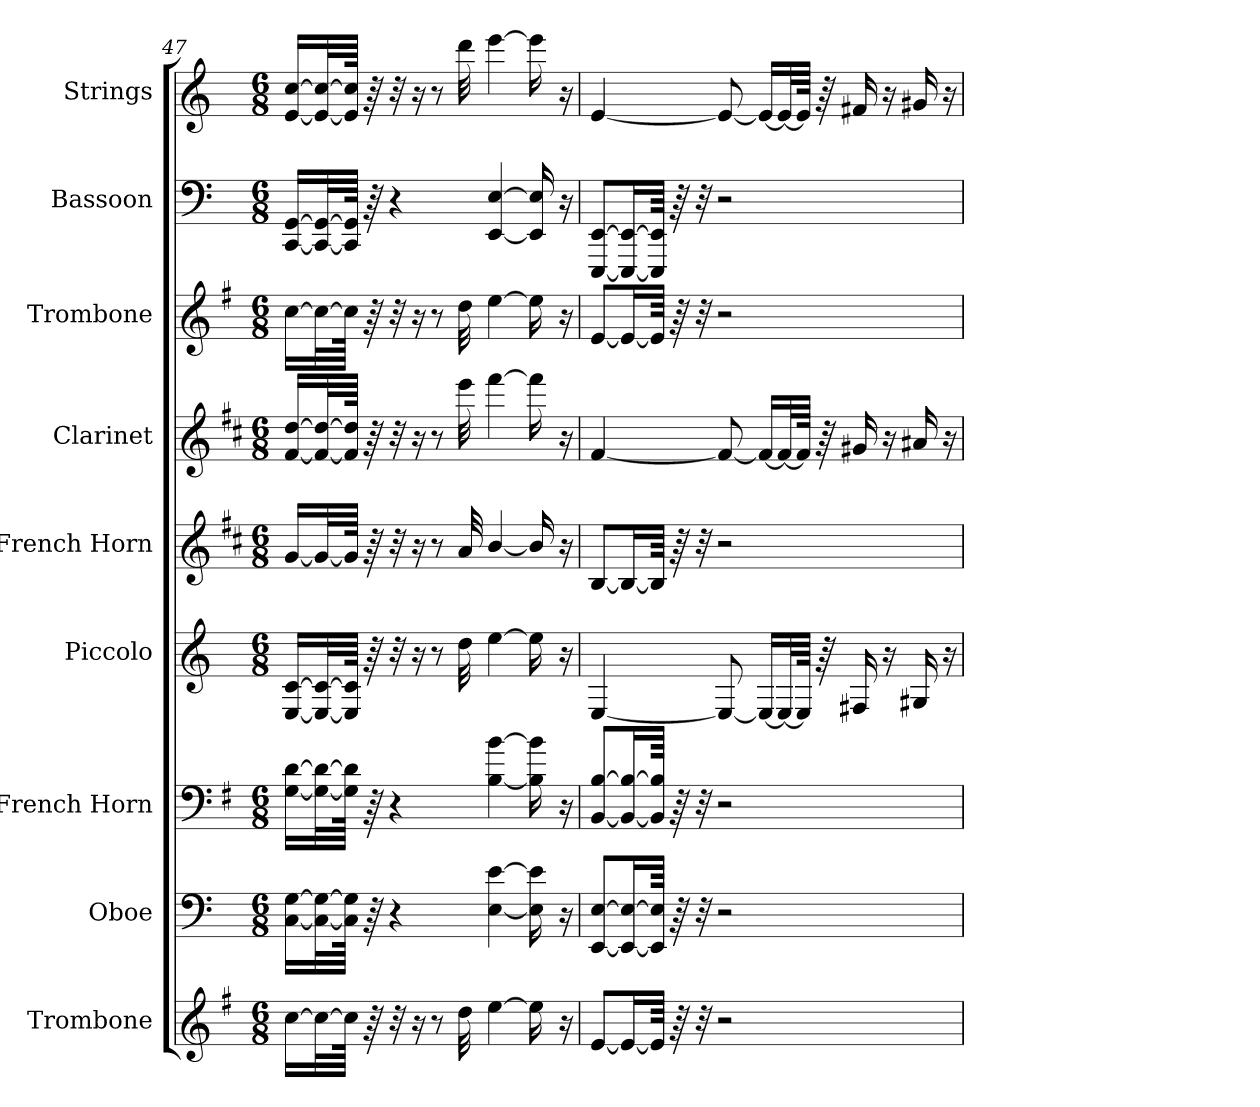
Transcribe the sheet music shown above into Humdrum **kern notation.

**kern	**kern	**kern	**kern	**kern	**kern	**kern	**kern	**kern
*part9	*part8	*part7	*part6	*part5	*part4	*part3	*part2	*part1
*staff9	*staff8	*staff7	*staff6	*staff5	*staff4	*staff3	*staff2	*staff1
*I"Trombone	*I"Oboe	*I"French Horn	*I"Piccolo	*I"French Horn	*I"Clarinet	*I"Trombone	*I"Bassoon	*I"Strings
*I'Trb	*I'Ob	*I'Hn	*I'Picc	*I'Hn	*I'Cl	*I'Trb	*I'Bsn	*I'Str
*clefG2	*clefF4	*clefF4	*clefG2	*clefG2	*clefG2	*clefG2	*clefF4	*clefG2
*	*	*ITrd4c7	*ITrd-7c-12	*ITrd4c7	*ITrd1c2	*	*	*
*k[f#]	*k[]	*k[]	*k[]	*k[f#]	*k[]	*k[f#]	*k[]	*k[]
*M6/8	*M6/8	*M6/8	*M6/8	*M6/8	*M6/8	*M6/8	*M6/8	*M6/8
=47	=47	=47	=47	=47	=47	=47	=47	=47
[16cc\LL	[16C\ [16G\LL	[16C\ [16G\LL	[16e/ [16cc/LL	[16c/LL	[16e/ [16cc/LL	[16cc\LL	[16CC/ [16GG/LL	[16e/ [16cc/LL
32cc\L_	32C\_ 32G\_L	32C\_ 32G\_L	32e/_ 32cc/_L	32c/L_	32e/_ 32cc/_L	32cc\L_	32CC/_ 32GG/_L	32e/_ 32cc/_L
64cc\JJJk]	64C\] 64G\]JJJk	64C\] 64G\]JJJk	64e/] 64cc/]JJJk	64c/JJJk]	64e/] 64cc/]JJJk	64cc\JJJk]	64CC/] 64GG/]JJJk	64e/] 64cc/]JJJk
64r	64r	64r	64r	64r	64r	64r	64r	64r
32r	4r	4r	32r	32r	32r	32r	4r	32r
16r	.	.	16r	16r	16r	16r	.	16r
8r	.	.	8r	8r	8r	8r	.	8r
32dd\	.	.	32ddd\	32d/	32ddd\	32dd\	.	32ddd\
[4ee\	[4E\ [4e\	[4E\ [4e\	[4eee\	[4e/	[4eee\	[4ee\	[4EE/ [4E/	[4eee\
16ee\]	16E\] 16e\]	16E\] 16e\]	16eee\]	16e/]	16eee\]	16ee\]	16EE/] 16E/]	16eee\]
16r	16r	16r	16r	16r	16r	16r	16r	16r
!!LO:PB:g=z
=48	=48	=48	=48	=48	=48	=48	=48	=48
[8e/L	[8EE/ [8E/L	[8EE/ [8E/L	[4e/	[8E/L	[4e/	[8e/L	[8EEE/ [8EE/L	[4e/
16e/L_	16EE/_ 16E/_L	16EE/_ 16E/_L	.	16E/L_	.	16e/L_	16EEE/_ 16EE/_L	.
64e/JJkk]	64EE/] 64E/]JJkk	64EE/] 64E/]JJkk	.	64E/JJkk]	.	64e/JJkk]	64EEE/] 64EE/]JJkk	.
64r	64r	64r	.	64r	.	64r	64r	.
32r	32r	32r	.	32r	.	32r	32r	.
2r	2r	2r	8e/_	2r	8e/_	2r	2r	8e/_
.	.	.	16e/LL_	.	16e/LL_	.	.	16e/LL_
.	.	.	32e/L_	.	32e/L_	.	.	32e/L_
.	.	.	64e/JJJk]	.	64e/JJJk]	.	.	64e/JJJk]
.	.	.	64r	.	64r	.	.	64r
.	.	.	16f#X/	.	16f#X/	.	.	16f#X/
.	.	.	16r	.	16r	.	.	16r
.	.	.	16g#X/	.	16g#X/	.	.	16g#X/
.	.	.	16r	.	16r	.	.	16r
=	=	=	=	=	=	=	=	=
*-	*-	*-	*-	*-	*-	*-	*-	*-
